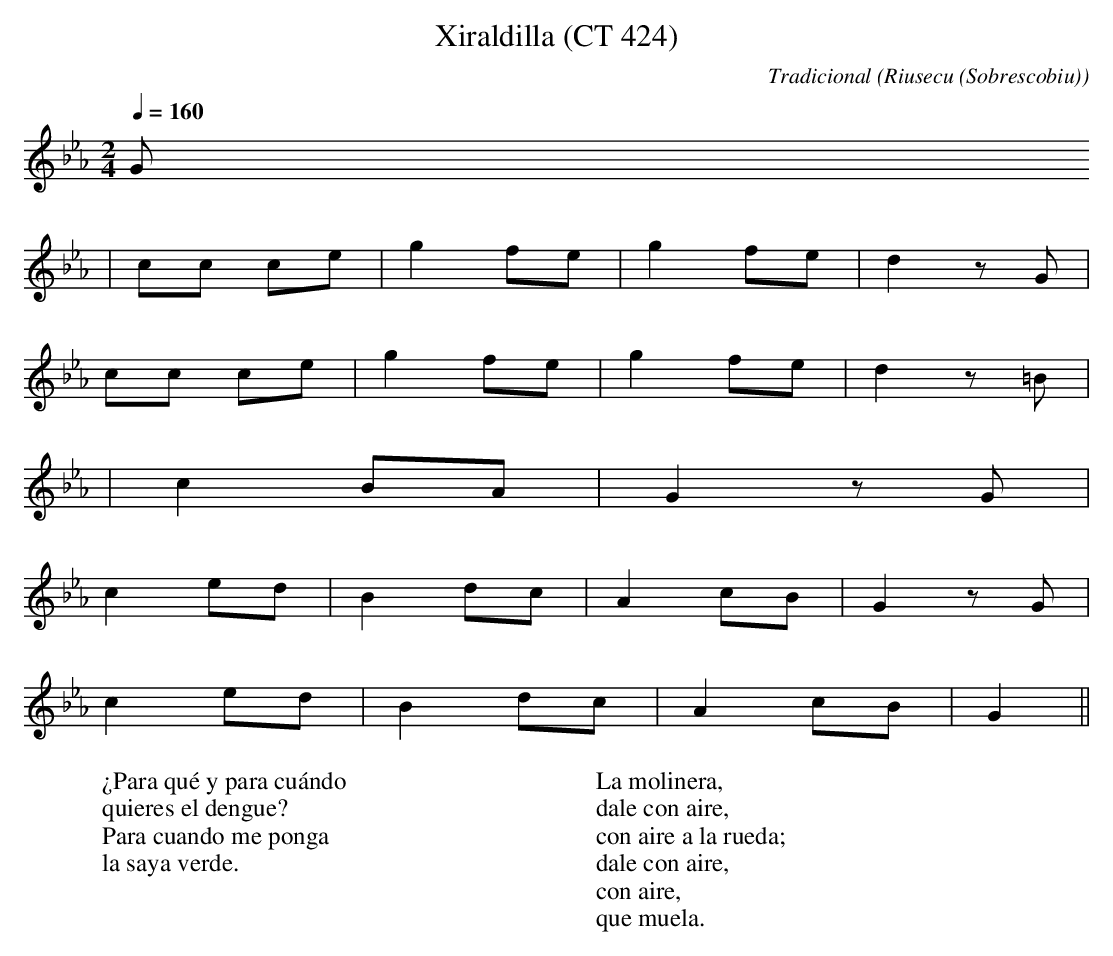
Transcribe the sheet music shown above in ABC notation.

X:1
T:Xiraldilla (CT 424)
C:Tradicional
O:Riusecu (Sobrescobiu)
M:2/4
L:1/8
Q:1/4=160
W:¿Para qué y para cuándo
W:quieres el dengue?
W:Para cuando me ponga
W:la saya verde.
W:
W:La molinera,
W:dale con aire,
W:con aire a la rueda;
W:dale con aire,
W:con aire,
W:que muela.
K:Cm
G
|cc ce|g2 fe|g2 fe|d2 z G|
cc ce|g2 fe|g2 fe|d2 z =B|
|c2 BA|G2 zG|
c2 ed|B2 dc|A2 cB|G2 zG|
c2 ed|B2 dc|A2 cB|G2 ||
